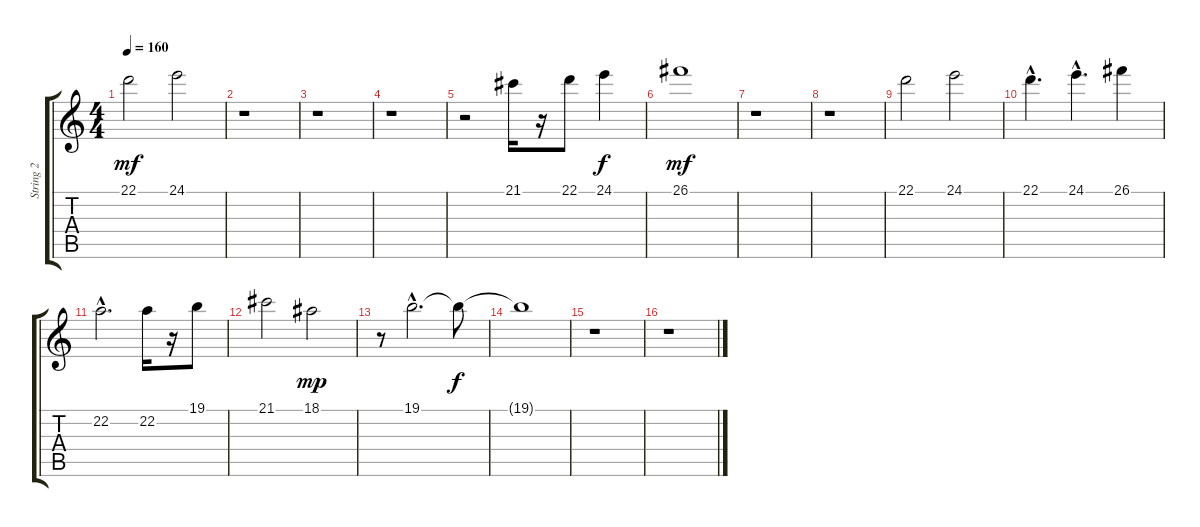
\track ("String 2" "String 2") {instrument stringensemble1}
\staff {score tabs}
\tuning (E4 B3 G3 D3 A2 E2) {hide}
\ts (4 4)
\tempo 160
\clef g2
\ks c
22.1.2{dy mf} 24.1.2 |
r.1 |
r.1 |
r.1 |
r.2 21.1.16 r.16 22.1.8 24.1.4{dy f} |
26.1.1{dy mf} |
r.1 |
r.1 |
22.1.2 24.1.2 |
22.1{hac}.4{d} 24.1{hac}.4{d} 26.1.4 |
22.2{hac}.2{d} 22.2.16 r.16 19.1.8 |
21.1.2 18.1.2{dy mp} |
r.8 19.1{hac}.2{d} 19.1{t}.8{dy f} |
19.1{t}.1 |
r.1 |
r.1
